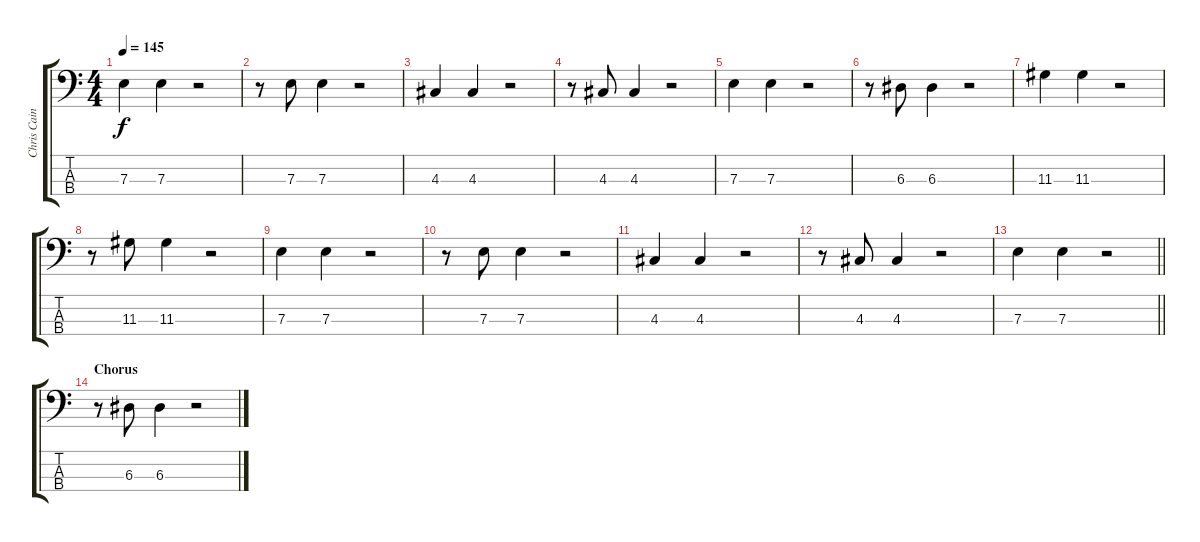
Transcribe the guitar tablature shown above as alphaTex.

\track ("Chris Cain - Bass" "Chris Cain") {instrument electricbasspick}
\staff {score tabs}
\tuning (G2 D2 A1 E1) {hide}
\ts (4 4)
\tempo 145
\clef f4
\ks c
7.3.4{dy f} 7.3.4 r.2 |
r.8 7.3.8 7.3.4 r.2 |
4.3.4 4.3.4 r.2 |
r.8 4.3.8 4.3.4 r.2 |
7.3.4 7.3.4 r.2 |
r.8 6.3.8 6.3.4 r.2 |
11.3.4 11.3.4 r.2 |
r.8 11.3.8 11.3.4 r.2 |
7.3.4 7.3.4 r.2 |
r.8 7.3.8 7.3.4 r.2 |
4.3.4 4.3.4 r.2 |
r.8 4.3.8 4.3.4 r.2 |
\barLineRight lightlight
7.3.4 7.3.4 r.2 |
\section ("" "Chorus")
r.8 6.3.8 6.3.4 r.2
